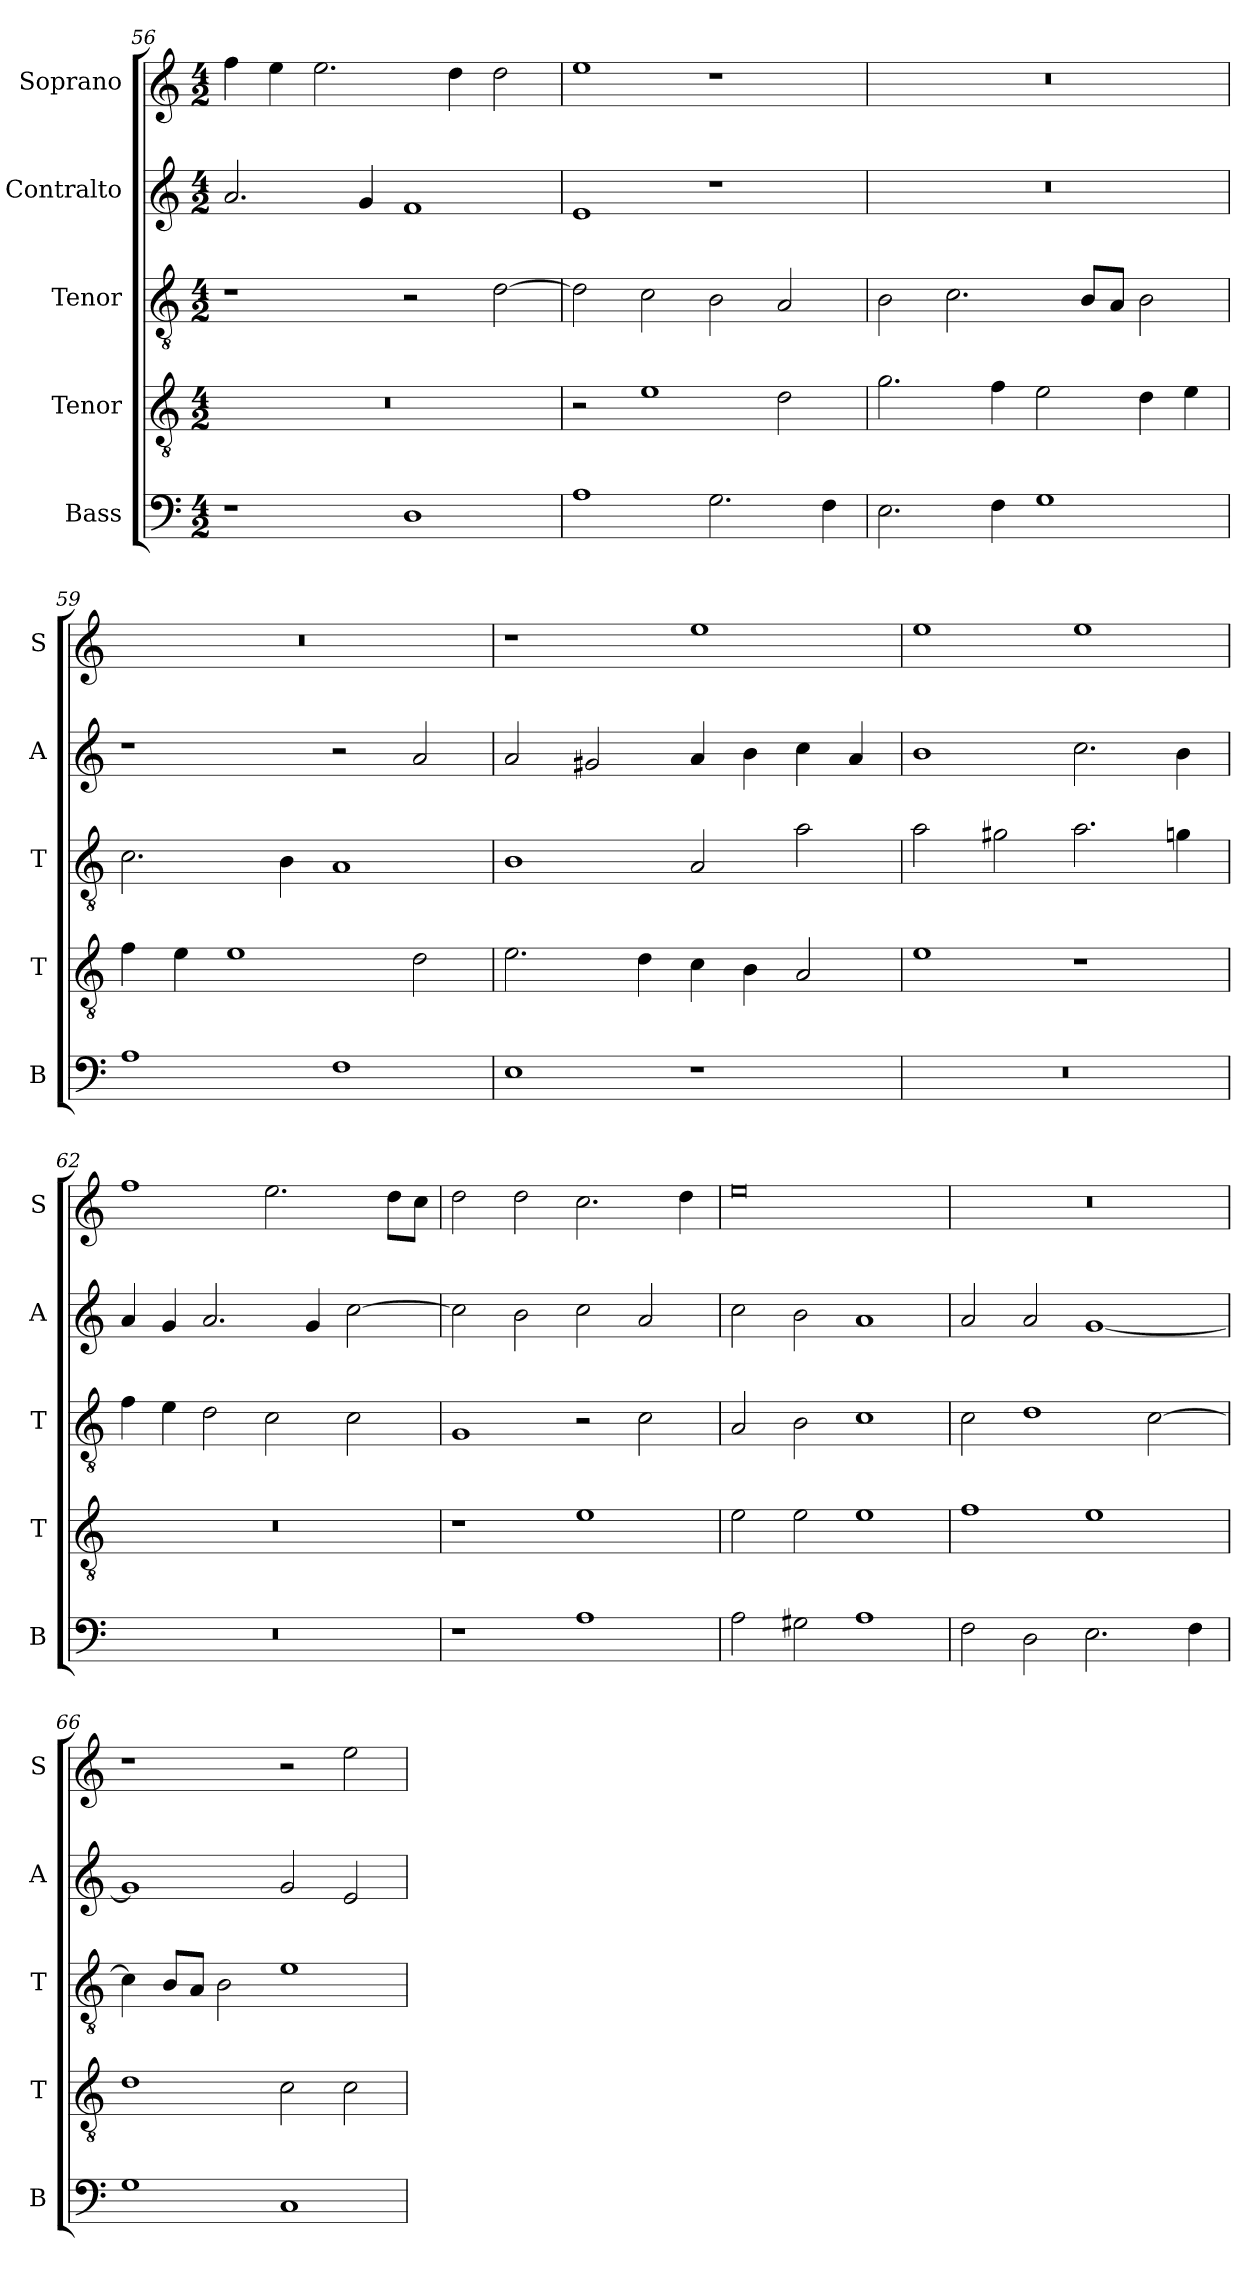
**kern	**kern	**kern	**kern	**kern
*part5	*part4	*part3	*part2	*part1
*staff5	*staff4	*staff3	*staff2	*staff1
*I"Bass	*I"Tenor	*I"Tenor	*I"Contralto	*I"Soprano
*I'B	*I'T	*I'T	*I'A	*I'S
*clefF4	*clefGv2	*clefGv2	*clefG2	*clefG2
*k[]	*k[]	*k[]	*k[]	*k[]
*A:aeo	*A:aeo	*A:aeo	*A:aeo	*A:aeo
*M4/2	*M4/2	*M4/2	*M4/2	*M4/2
=56	=56	=56	=56	=56
1r	0r	1r	2.a	4ff
.	.	.	.	4ee
.	.	.	.	2.ee
.	.	.	4g	.
1D	.	2r	1f	.
.	.	.	.	4dd
.	.	[2d	.	2dd
=57	=57	=57	=57	=57
1A	2r	2d]	1e	1ee
.	1e	2c	.	.
2.G	.	2B	1r	1r
.	2d	2A	.	.
4F	.	.	.	.
=58	=58	=58	=58	=58
2.E	2.g	2B	0r	0r
.	.	2.c	.	.
4F	4f	.	.	.
1G	2e	.	.	.
.	.	8B/L	.	.
.	.	8A/J	.	.
.	4d	2B	.	.
.	4e	.	.	.
=59	=59	=59	=59	=59
1A	4f	2.c	1r	0r
.	4e	.	.	.
.	1e	.	.	.
.	.	4B	.	.
1F	.	1A	2r	.
.	2d	.	2a	.
=60	=60	=60	=60	=60
1E	2.e	1B	2a	1r
.	.	.	2g#X	.
.	4d	.	.	.
1r	4c	2A	4a	1ee
.	4B	.	4b	.
.	2A	2a	4cc	.
.	.	.	4a	.
=61	=61	=61	=61	=61
0r	1e	2a	1b	1ee
.	.	2g#X	.	.
.	1r	2.a	2.cc	1ee
.	.	4gn	4b	.
=62	=62	=62	=62	=62
0r	0r	4f	4a	1ff
.	.	4e	4g	.
.	.	2d	2.a	.
.	.	2c	.	2.ee
.	.	.	4g	.
.	.	2c	[2cc	.
.	.	.	.	8dd\L
.	.	.	.	8cc\J
=63	=63	=63	=63	=63
1r	1r	1G	2cc]	2dd
.	.	.	2b	2dd
1A	1e	2r	2cc	2.cc
.	.	2c	2a	.
.	.	.	.	4dd
=64	=64	=64	=64	=64
2A	2e	2A	2cc	0ee
2G#X	2e	2B	2b	.
1A	1e	1c	1a	.
=65	=65	=65	=65	=65
2F	1f	2c	2a	0r
2D	.	1d	2a	.
2.E	1e	.	[1g	.
.	.	[2c	.	.
4F	.	.	.	.
=66	=66	=66	=66	=66
1G	1d	4c]	1g]	1r
.	.	8B/L	.	.
.	.	8A/J	.	.
.	.	2B	.	.
1C	2c	1e	2g	2r
.	2c	.	2e	2ee
=	=	=	=	=
*-	*-	*-	*-	*-
